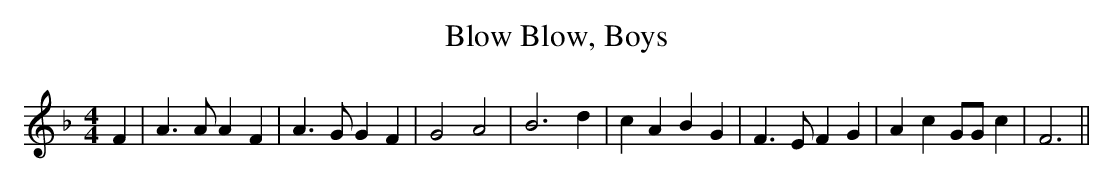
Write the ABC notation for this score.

X:1
T:Blow, Boys, Blow
M:4/4
L:1/4
K:F
 F| A3/2 A/2 A F| A3/2 G/2 G F| G2 A2| B3 d| c A B G| F3/2 E/2 F G|\
 A c G/2G/2 c| F3||
